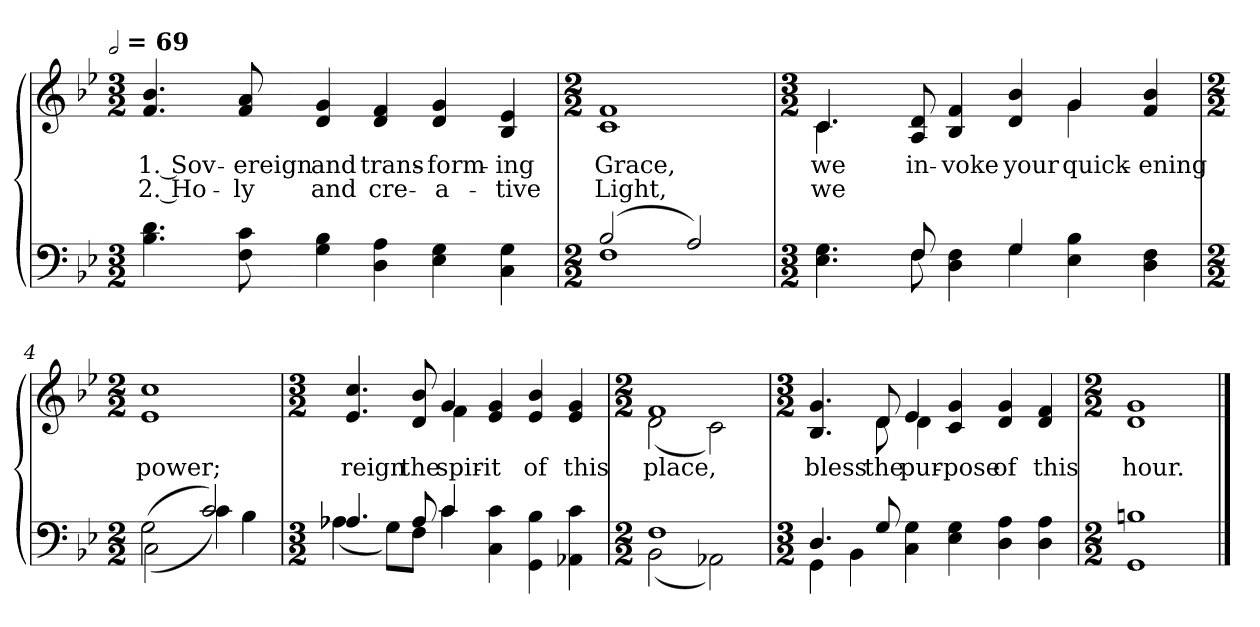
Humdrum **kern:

**kern	**kern	**text	**text
*part1	*part1	*part1	*part1
*staff2	*staff1	*staff1	*staff1
*clefF4	*clefG2	*	*
*k[b-e-]	*k[b-e-]	*	*
!!LO:TX:omd:t=[half] = 69
*M3/2	*M3/2	*	*
*MM138	*MM138	*	*
=1	=1	=1	=1
4.B-\ 4.d\	4.f/ 4.b-/	1. Sov-	2. Ho-
8F\ 8c\	8f/ 8a/	-ereign	-ly
4G\ 4B-\	4d/ 4g/	and	and
4D\ 4A\	4d/ 4f/	trans-	cre-
4E-\ 4G\	4d/ 4g/	-form-	-a-
4C\ 4G\	4B-/ 4e-/	-ing	-tive
=2	=2	=2	=2
*M2/2	*M2/2	*	*
*^	*^	*	*
(>2B-/	1F	1f	1c	Grace,	Light,
2A/)	.	.	.	.	.
=3	=3	=3	=3	=3	=3
*M3/2	*	*M3/2	*	*	*
4.E-\ 4.G\	4ryy	4.c	4.c	we	we
.	8ryy	.	.	.	.
8F\	8F/	8A 8d	8ryy	in-	.
4D\ 4F\	4ryy	4B-/ 4f/	2ryy	-voke	.
4G\	4G/	4d/ 4b-/	.	your	.
4E-\ 4B-\	2ryy	4g/	4g\	quick-	.
4D\ 4F\	.	4f/ 4b-/	4ryy	-ening	.
!!LO:LB:g=z	!!
=4	=4	=4	=4	=4	=4
*M2/2	*	*M2/2	*	*	*
(2G\	(<2C	1cc	1e-	power;	.
2c)	4c)	.	.	.	.
.	4B-	.	.	.	.
=5	=5	=5	=5	=5	=5
*M3/2	*	*M3/2	*	*	*
4.A-X/	(<4A-\	4.e-/ 4.cc/	2ryy	reign	.
.	8GL)	.	.	.	.
8A-/	8FJ	8d/ 8b-/	.	the	.
4c/	4c\	4g	4f	spir-	.
4C 4c	4ryy	4e- 4g	4ryy	-it	.
4GG 4B-	2ryy	4e- 4b-	2ryy	of	.
4AA-X 4c	.	4e- 4g	.	this	.
=6	=6	=6	=6	=6	=6
*M2/2	*	*M2/2	*	*	*
1F	(<2BB-\	1f	(<2d\	place,	.
.	2AA-X\)	.	2c\)	.	.
!!LO:LB:g=z	!!
=7	=7	=7	=7	=7	=7
*M3/2	*	*M3/2	*	*	*
4.D/	4GG\	4.B-/ 4.g/	4ryy	bless	.
.	4BB-\	.	8ryy	.	.
8G/	.	8d	8d	the	.
4C\ 4G\	2ryy	4e-	4d	pur-	.
4E-\ 4G\	.	4c/ 4g/	4ryy	-pose	.
4D\ 4A\	2ryy	4d/ 4g/	2ryy	of	.
4D\ 4A\	.	4d/ 4f/	.	this	.
=8	=8	=8	=8	=8	=8
*M2/2	*	*M2/2	*	*	*
1Bn	1GG	1g	1d	hour.	.
*v	*v	*	*	*	*
*	*v	*v	*	*
==	==	==	==
*-	*-	*-	*-
